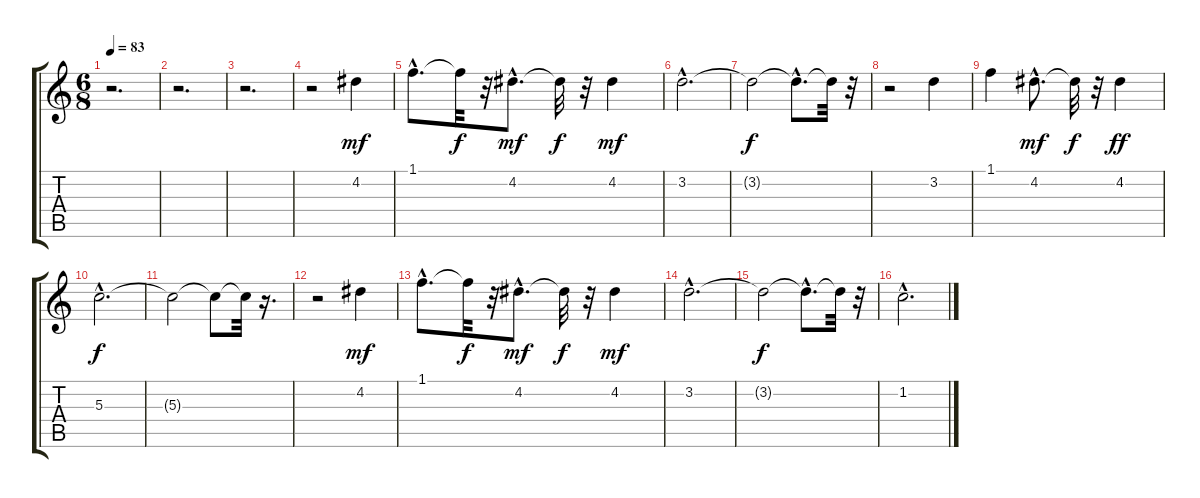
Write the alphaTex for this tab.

\track "" {instrument electricbassfinger}
\staff {score tabs}
\tuning (E4 B3 G3 D3 A2 E2) {hide}
\ts (6 8)
\tempo 83
\clef g2
\ks c
r.2{d dy mf} |
r.2{d} |
r.2{d} |
r.2 4.2.4 |
1.1{hac}.8{d} 1.1{t}.32{dy f} r.32 4.2{hac}.8{d dy mf} 4.2{t}.32{dy f} r.32 4.2.4{dy mf} |
3.2{hac}.2{d} |
3.2{t}.2{dy f} 3.2{hac t}.8{d} 3.2{t}.32 r.32 |
r.2 3.2.4 |
1.1.4 4.2{hac}.8{d dy mf} 4.2{t}.32{dy f} r.32 4.2.4{dy ff} |
5.3{hac}.2{d dy f} |
5.3{t}.2 5.3{t}.8 5.3{t}.32 r.16{d} |
r.2 4.2.4{dy mf} |
1.1{hac}.8{d} 1.1{t}.32{dy f} r.32 4.2{hac}.8{d dy mf} 4.2{t}.32{dy f} r.32 4.2.4{dy mf} |
3.2{hac}.2{d} |
3.2{t}.2{dy f} 3.2{hac t}.8{d} 3.2{t}.32 r.32 |
1.2{hac}.2{d}
